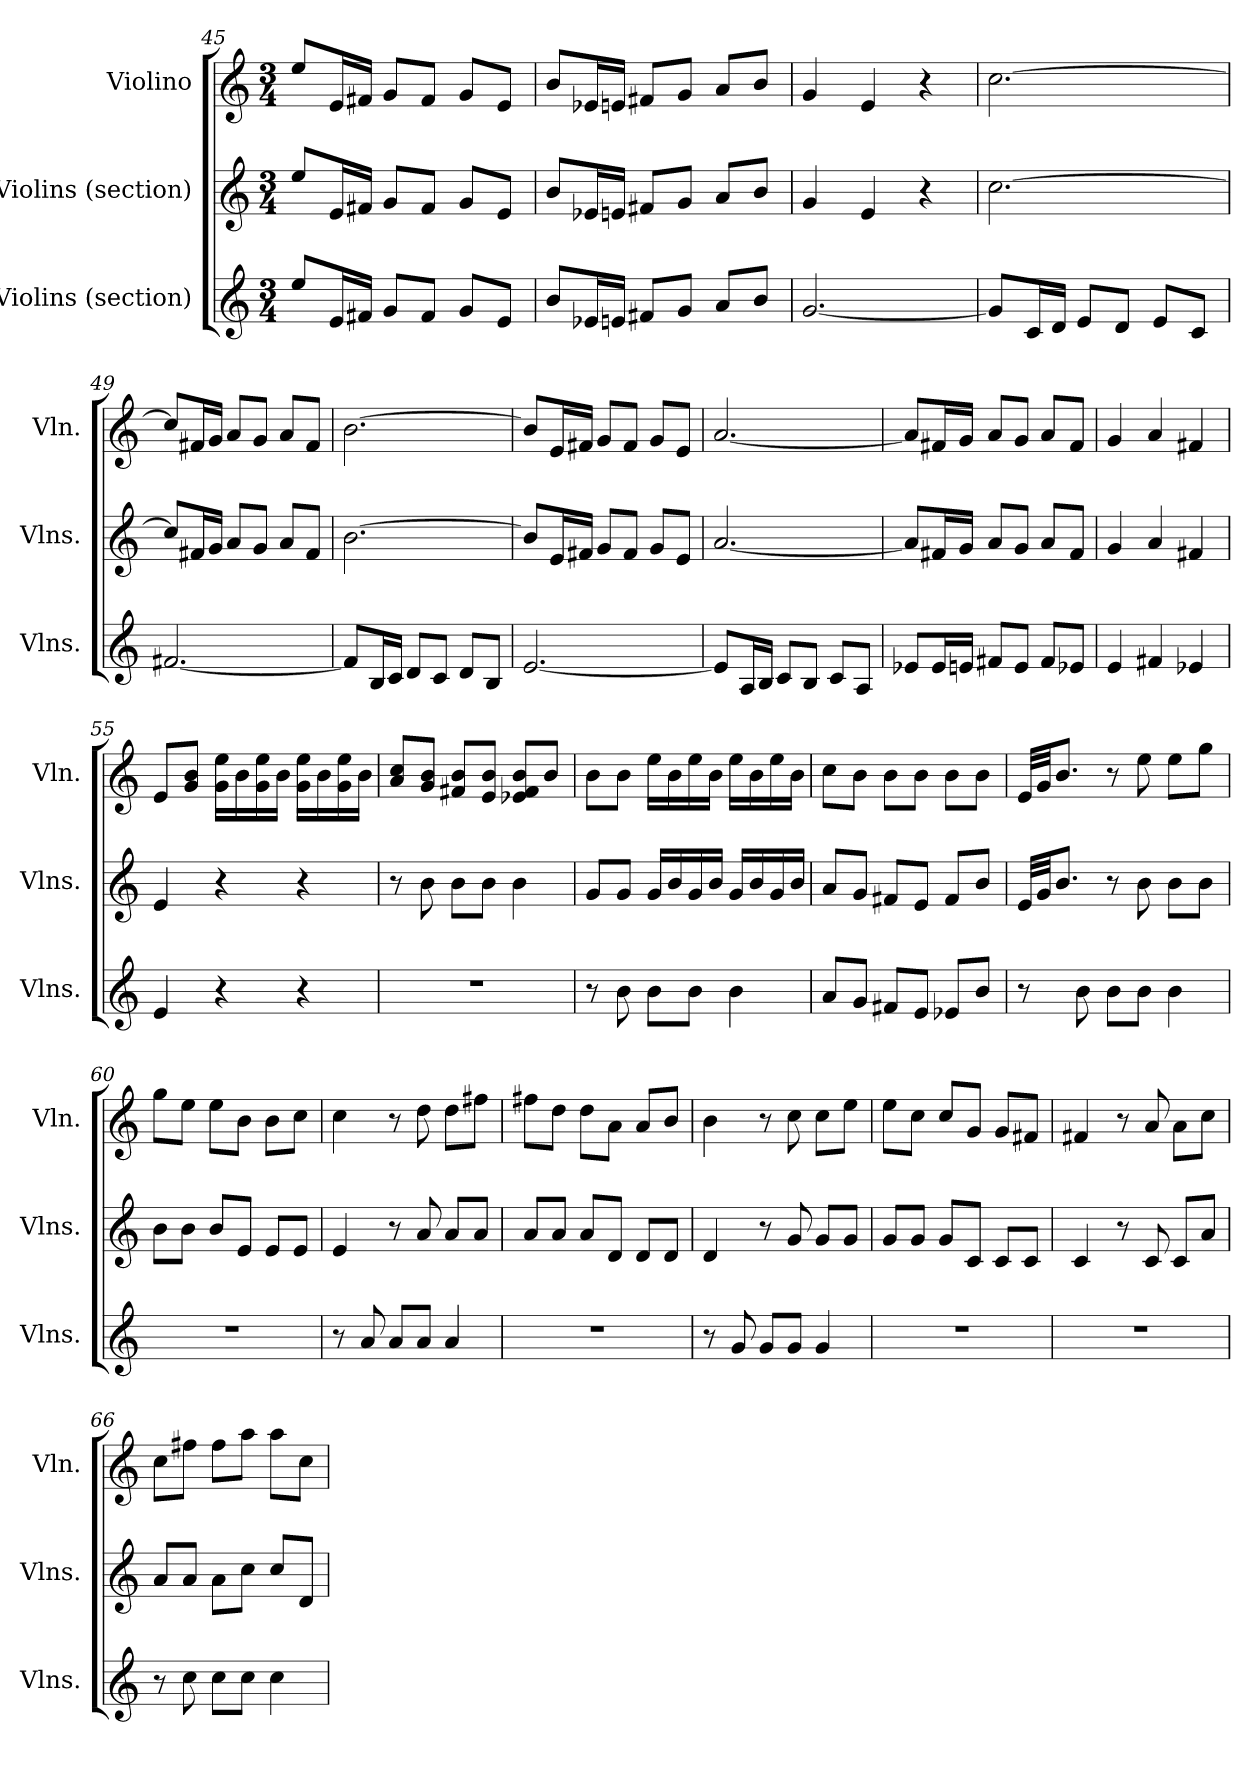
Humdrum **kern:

**kern	**kern	**kern
*part3	*part2	*part1
*staff3	*staff2	*staff1
*I"Violins (section)	*I"Violins (section)	*I"Violino
*I'Vlns.	*I'Vlns.	*I'Vln.
*clefG2	*clefG2	*clefG2
*k[]	*k[]	*k[]
*M3/4	*M3/4	*M3/4
=45	=45	=45
8ee/L	8ee/L	8ee/L
16e/L	16e/L	16e/L
16f#X/JJ	16f#X/JJ	16f#X/JJ
8g/L	8g/L	8g/L
8f#/J	8f#/J	8f#/J
8g/L	8g/L	8g/L
8e/J	8e/J	8e/J
=46	=46	=46
8b/L	8b/L	8b/L
16e-X/L	16e-X/L	16e-X/L
16en/JJ	16en/JJ	16en/JJ
8f#X/L	8f#X/L	8f#X/L
8g/J	8g/J	8g/J
8a/L	8a/L	8a/L
8b/J	8b/J	8b/J
=47	=47	=47
[2.g/	4g/	4g/
.	4e/	4e/
.	4r	4r
=48	=48	=48
8g/L]	[2.cc\	[2.cc\
16c/L	.	.
16d/JJ	.	.
8e/L	.	.
8d/J	.	.
8e/L	.	.
8c/J	.	.
!!LO:LB:g=z
=49	=49	=49
[2.f#X/	8cc/L]	8cc/L]
.	16f#X/L	16f#X/L
.	16g/JJ	16g/JJ
.	8a/L	8a/L
.	8g/J	8g/J
.	8a/L	8a/L
.	8f#/J	8f#/J
=50	=50	=50
8f#/L]	[2.b\	[2.b\
16B/L	.	.
16c/JJ	.	.
8d/L	.	.
8c/J	.	.
8d/L	.	.
8B/J	.	.
=51	=51	=51
[2.e/	8b/L]	8b/L]
.	16e/L	16e/L
.	16f#X/JJ	16f#X/JJ
.	8g/L	8g/L
.	8f#/J	8f#/J
.	8g/L	8g/L
.	8e/J	8e/J
=52	=52	=52
8e/L]	[2.a/	[2.a/
16A/L	.	.
16B/JJ	.	.
8c/L	.	.
8B/J	.	.
8c/L	.	.
8A/J	.	.
!!LO:LB:g=z
=53	=53	=53
8e-X/L	8a/L]	8a/L]
16e-/L	16f#X/L	16f#X/L
16en/JJ	16g/JJ	16g/JJ
8f#X/L	8a/L	8a/L
8e/J	8g/J	8g/J
8f#/L	8a/L	8a/L
8e-X/J	8f#/J	8f#/J
=54	=54	=54
4e/	4g/	4g/
4f#X/	4a/	4a/
4e-X/	4f#X/	4f#X/
=55	=55	=55
4e/	4e/	8e/L
.	.	8g/ 8b/J
4r	4r	16g\ 16ee\LL
.	.	16b\
.	.	16g\ 16ee\
.	.	16b\JJ
4r	4r	16g\ 16ee\LL
.	.	16b\
.	.	16g\ 16ee\
.	.	16b\JJ
=56	=56	=56
2.r	8r	8a/ 8cc/L
.	8b\	8g/ 8b/J
.	8b\L	8f#X/ 8b/L
.	8b\J	8e/ 8b/J
.	4b\	8e-X/ 8f#/ 8b/L
.	.	8b/J
!!LO:LB:g=z
=57	=57	=57
8r	8g/L	8b\L
8b\	8g/J	8b\J
8b\L	16g/LL	16ee\LL
.	16b/	16b\
8b\J	16g/	16ee\
.	16b/JJ	16b\JJ
4b\	16g/LL	16ee\LL
.	16b/	16b\
.	16g/	16ee\
.	16b/JJ	16b\JJ
=58	=58	=58
8a/L	8a/L	8cc\L
8g/J	8g/J	8b\J
8f#X/L	8f#X/L	8b\L
8e/J	8e/J	8b\J
8e-X/L	8f#/L	8b\L
8b/J	8b/J	8b\J
=59	=59	=59
8r	32e/LLL	32e/LLL
.	32g/JJ	32g/JJ
.	8.b/J	8.b/J
8b\	.	.
8b\L	8r	8r
8b\J	8b\	8ee\
4b\	8b\L	8ee\L
.	8b\J	8gg\J
=60	=60	=60
2.r	8b\L	8gg\L
.	8b\J	8ee\J
.	8b/L	8ee\L
.	8e/J	8b\J
.	8e/L	8b\L
.	8e/J	8cc\J
!!LO:PB:g=z
=61	=61	=61
8r	4e/	4cc\
8a/	.	.
8a/L	8r	8r
8a/J	8a/	8dd\
4a/	8a/L	8dd\L
.	8a/J	8ff#X\J
=62	=62	=62
2.r	8a/L	8ff#X\L
.	8a/J	8dd\J
.	8a/L	8dd\L
.	8d/J	8a\J
.	8d/L	8a/L
.	8d/J	8b/J
=63	=63	=63
8r	4d/	4b\
8g/	.	.
8g/L	8r	8r
8g/J	8g/	8cc\
4g/	8g/L	8cc\L
.	8g/J	8ee\J
=64	=64	=64
2.r	8g/L	8ee\L
.	8g/J	8cc\J
.	8g/L	8cc/L
.	8c/J	8g/J
.	8c/L	8g/L
.	8c/J	8f#X/J
=65	=65	=65
2.r	4c/	4f#X/
.	8r	8r
.	8c/	8a/
.	8c/L	8a\L
.	8a/J	8cc\J
!!LO:LB:g=z
=66	=66	=66
8r	8a/L	8cc\L
8cc\	8a/J	8ff#X\J
8cc\L	8a\L	8ff#\L
8cc\J	8cc\J	8aa\J
4cc\	8cc/L	8aa\L
.	8d/J	8cc\J
=	=	=
*-	*-	*-
